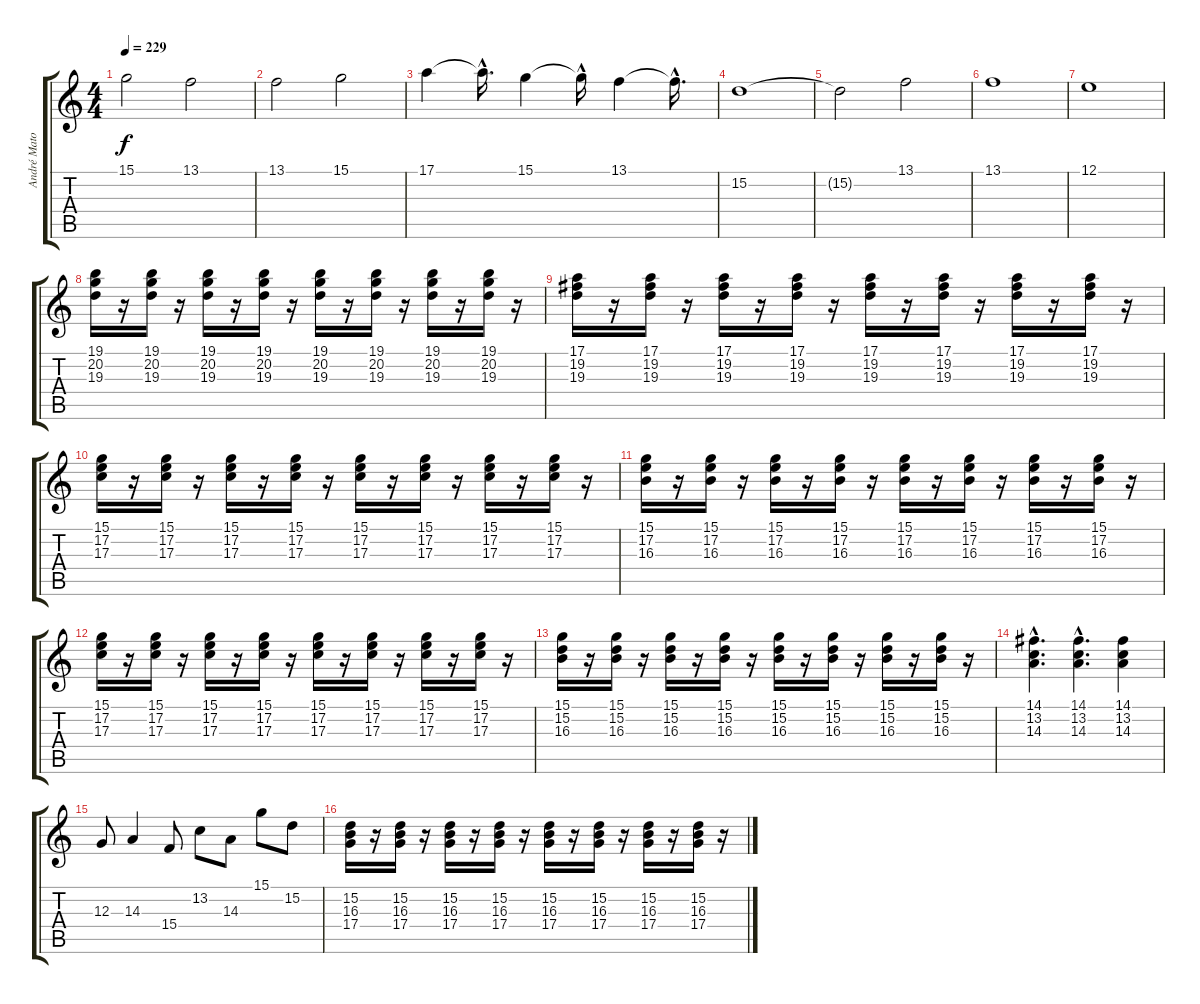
\track ("André Matos (tecl)" "André Mato") {instrument stringensemble1}
\staff {score tabs}
\tuning (E4 B3 G3 D3 A2 E2) {hide}
\ts (4 4)
\tempo 229
\clef g2
\ks c
15.1.2{dy f} 13.1.2 |
13.1.2 15.1.2 |
17.1.4 17.1{hac t}.16{d} 15.1.4 15.1{hac t}.16 13.1.4 13.1{hac t}.16{d} |
15.2.1 |
15.2{t}.2 13.1.2 |
13.1.1 |
12.1.1 |
(19.1 20.2 19.3).16 r.16 (19.1 20.2 19.3).16 r.16 (19.1 20.2 19.3).16 r.16 (19.1 20.2 19.3).16 r.16 (19.1 20.2 19.3).16 r.16 (19.1 20.2 19.3).16 r.16 (19.1 20.2 19.3).16 r.16 (19.1 20.2 19.3).16 r.16 |
(17.1 19.2 19.3).16 r.16 (17.1 19.2 19.3).16 r.16 (17.1 19.2 19.3).16 r.16 (17.1 19.2 19.3).16 r.16 (17.1 19.2 19.3).16 r.16 (17.1 19.2 19.3).16 r.16 (17.1 19.2 19.3).16 r.16 (17.1 19.2 19.3).16 r.16 |
(15.1 17.2 17.3).16 r.16 (15.1 17.2 17.3).16 r.16 (15.1 17.2 17.3).16 r.16 (15.1 17.2 17.3).16 r.16 (15.1 17.2 17.3).16 r.16 (15.1 17.2 17.3).16 r.16 (15.1 17.2 17.3).16 r.16 (15.1 17.2 17.3).16 r.16 |
(15.1 17.2 16.3).16 r.16 (15.1 17.2 16.3).16 r.16 (15.1 17.2 16.3).16 r.16 (15.1 17.2 16.3).16 r.16 (15.1 17.2 16.3).16 r.16 (15.1 17.2 16.3).16 r.16 (15.1 17.2 16.3).16 r.16 (15.1 17.2 16.3).16 r.16 |
(15.1 17.2 17.3).16 r.16 (15.1 17.2 17.3).16 r.16 (15.1 17.2 17.3).16 r.16 (15.1 17.2 17.3).16 r.16 (15.1 17.2 17.3).16 r.16 (15.1 17.2 17.3).16 r.16 (15.1 17.2 17.3).16 r.16 (15.1 17.2 17.3).16 r.16 |
(15.1 15.2 16.3).16 r.16 (15.1 15.2 16.3).16 r.16 (15.1 15.2 16.3).16 r.16 (15.1 15.2 16.3).16 r.16 (15.1 15.2 16.3).16 r.16 (15.1 15.2 16.3).16 r.16 (15.1 15.2 16.3).16 r.16 (15.1 15.2 16.3).16 r.16 |
(14.1{hac} 13.2{hac} 14.3{hac}).4{d} (14.1{hac} 13.2{hac} 14.3{hac}).4{d} (14.1 13.2 14.3).4 |
12.3.8 14.3.4 15.4.8 13.2.8 14.3.8 15.1.8 15.2.8 |
(15.2 16.3 17.4).16 r.16 (15.2 16.3 17.4).16 r.16 (15.2 16.3 17.4).16 r.16 (15.2 16.3 17.4).16 r.16 (15.2 16.3 17.4).16 r.16 (15.2 16.3 17.4).16 r.16 (15.2 16.3 17.4).16 r.16 (15.2 16.3 17.4).16 r.16
